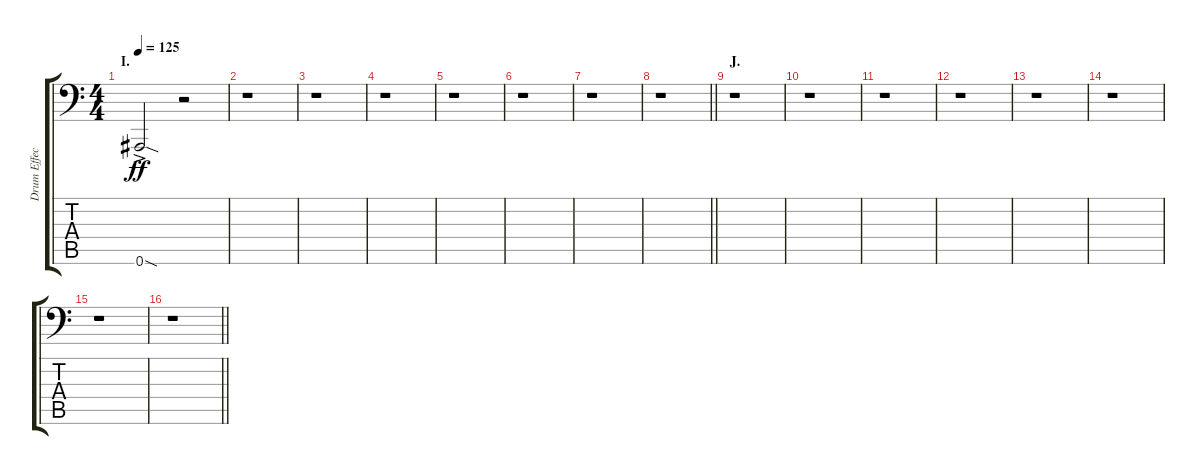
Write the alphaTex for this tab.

\track ("Drum Effects" "Drum Effec") {instrument ocarina}
\staff {score tabs}
\tuning (C4 G3 Eb3 Bb2 F2 Bb1) {hide}
\ts (4 4)
\section ("" "I.")
\tempo 125
\clef f4
\ks c
0.6{sod ac}.2{dy ff} r.2 |
r.1 |
r.1 |
r.1 |
r.1 |
r.1 |
r.1 |
\barLineRight lightlight
r.1 |
\section ("" "J.")
r.1 |
r.1 |
r.1 |
r.1 |
r.1 |
r.1 |
r.1 |
\barLineRight lightlight
r.1
